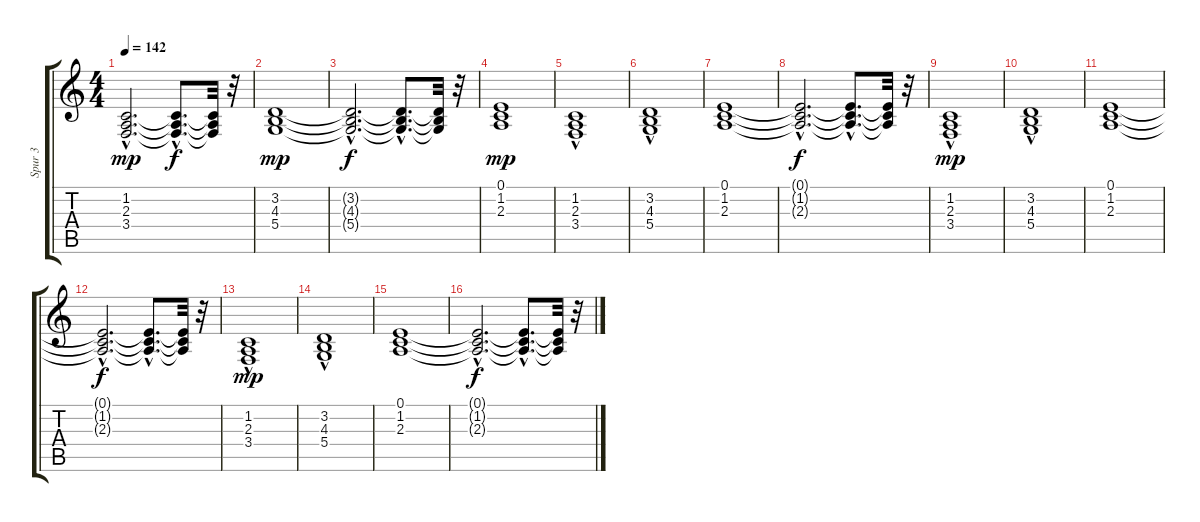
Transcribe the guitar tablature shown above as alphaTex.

\track ("Spur 3" "Spur 3") {instrument cello}
\staff {score tabs}
\tuning (E4 B3 G3 D3 A2 E2) {hide}
\ts (4 4)
\tempo 142
\clef g2
\ks c
(1.2{hac} 2.3{hac} 3.4{hac}).2{d dy mp} (1.2{hac t} 2.3{hac t} 3.4{hac t}).8{d dy f} (1.2{t} 2.3{t} 3.4{t}).32 r.32 |
(3.2 4.3 5.4).1{dy mp} |
(3.2{hac t} 4.3{hac t} 5.4{hac t}).2{d dy f} (3.2{hac t} 4.3{hac t} 5.4{hac t}).8{d} (3.2{t} 4.3{t} 5.4{t}).32 r.32 |
(0.1 1.2 2.3).1{dy mp} |
(1.2{hac} 2.3 3.4{hac}).1 |
(3.2{hac} 4.3{hac} 5.4).1 |
(0.1 1.2 2.3).1 |
(0.1{hac t} 1.2{hac t} 2.3{hac t}).2{d dy f} (0.1{hac t} 1.2{hac t} 2.3{hac t}).8{d} (0.1{t} 1.2{t} 2.3{t}).32 r.32 |
(1.2{hac} 2.3 3.4{hac}).1{dy mp} |
(3.2{hac} 4.3{hac} 5.4).1 |
(0.1 1.2 2.3).1 |
(0.1{hac t} 1.2{hac t} 2.3{hac t}).2{d dy f} (0.1{hac t} 1.2{hac t} 2.3{hac t}).8{d} (0.1{t} 1.2{t} 2.3{t}).32 r.32 |
(1.2{hac} 2.3 3.4{hac}).1{dy mp} |
(3.2{hac} 4.3{hac} 5.4).1 |
(0.1 1.2 2.3).1 |
(0.1{hac t} 1.2{hac t} 2.3{hac t}).2{d dy f} (0.1{hac t} 1.2{hac t} 2.3{hac t}).8{d} (0.1{t} 1.2{t} 2.3{t}).32 r.32
